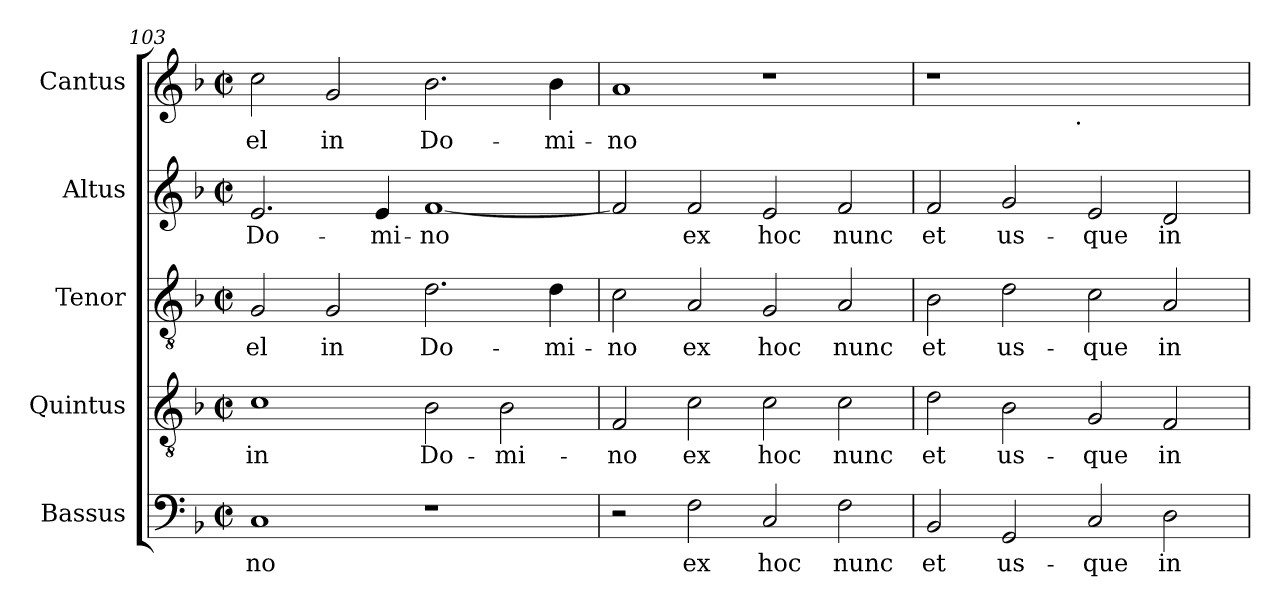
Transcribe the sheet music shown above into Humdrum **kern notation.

**kern	**text	**kern	**text	**kern	**text	**kern	**text	**kern	**text
*part5	*part5	*part4	*part4	*part3	*part3	*part2	*part2	*part1	*part1
*staff5	*staff5	*staff4	*staff4	*staff3	*staff3	*staff2	*staff2	*staff1	*staff1
*I"Bassus	*	*I"Quintus	*	*I"Tenor	*	*I"Altus	*	*I"Cantus	*
!!LO:LB:g=z
*clefF4	*	*clefGv2	*	*clefGv2	*	*clefG2	*	*clefG2	*
*k[b-]	*	*k[b-]	*	*k[b-]	*	*k[b-]	*	*k[b-]	*
*F:	*	*F:	*	*F:	*	*F:	*	*F:	*
*M2/2	*	*M2/2	*	*M2/2	*	*M2/2	*	*M2/2	*
*met(c|)	*	*met(c|)	*	*met(c|)	*	*met(c|)	*	*met(c|)	*
=103	=103	=103	=103	=103	=103	=103	=103	=103	=103
!	!LO:LY:b:cj	!	!LO:LY:b:cj	!	!LO:LY:b:cj	!	!LO:LY:b:cj	!	!LO:LY:b:cj
1C	-no	1c	in	2G/	-el	2.e/	Do-	2cc\	el
!	!	!	!	!	!LO:LY:b:cj	!	!	!	!LO:LY:b:cj
.	.	.	.	2G/	in	.	.	2g/	in
!	!	!	!	!	!	!	!LO:LY:b:cj	!	!
.	.	.	.	.	.	4e/	-mi-	.	.
!	!	!	!LO:LY:b:cj	!	!LO:LY:b:cj	!	!LO:LY:b:cj	!	!LO:LY:b:cj
1r	.	2B-\	Do-	2.d\	Do-	[<1f	-no	2.b-\	Do-
!	!	!	!LO:LY:b:cj	!	!	!	!	!	!
.	.	2B-\	-mi-	.	.	.	.	.	.
!	!	!	!	!	!LO:LY:b:cj	!	!	!	!LO:LY:b:cj
.	.	.	.	4d\	-mi-	.	.	4b-\	-mi-
=104	=104	=104	=104	=104	=104	=104	=104	=104	=104
!	!	!	!LO:LY:b:cj	!	!LO:LY:b:cj	!	!LO:LY:b:cj	!	!LO:LY:b:cj
2r	.	2F/	-no	2c\	-no	2f/]	.	1a	-no
!	!LO:LY:b:cj	!	!LO:LY:b:cj	!	!LO:LY:b:cj	!	!LO:LY:b:cj	!	!
2F\	ex	2c\	ex	2A/	ex	2f/	ex	.	.
!	!LO:LY:b:cj	!	!LO:LY:b:cj	!	!LO:LY:b:cj	!	!LO:LY:b:cj	!	!
2C/	hoc	2c\	hoc	2G/	hoc	2e/	hoc	1r	.
!	!LO:LY:b:cj	!	!LO:LY:b:cj	!	!LO:LY:b:cj	!	!LO:LY:b:cj	!	!
2F\	nunc	2c\	nunc	2A/	nunc	2f/	nunc	.	.
=105	=105	=105	=105	=105	=105	=105	=105	=105	=105
!	!LO:LY:b:cj	!	!LO:LY:b:cj	!	!LO:LY:b:cj	!	!LO:LY:b:cj	!	!
*	*	*	*	*	*	*	*	*^	*
2BB-/	et	2d\	et	2B-\	et	2f/	et	1r	2ryy	.
!	!LO:LY:b:cj	!	!LO:LY:b:cj	!	!LO:LY:b:cj	!	!LO:LY:b:cj	!	!	!
2GG/	us-	2B-\	us-	2d\	us-	2g/	us-	.	4...ryy	.
!	!	!	!	!	!	!	!	!	!LO:TX:b:t=.	!
.	.	.	.	.	.	.	.	.	1ryy	.
!	!LO:LY:b:cj	!	!LO:LY:b:cj	!	!LO:LY:b:cj	!	!LO:LY:b:cj	!	!	!
2C/	-que	2G/	-que	2c\	-que	2e/	-que	1ryy	.	.
!	!LO:LY:b:cj	!	!LO:LY:b:cj	!	!LO:LY:b:cj	!	!LO:LY:b:cj	!	!	!
2D\	in	2F/	in	2A/	in	2d/	in	.	.	.
.	.	.	.	.	.	.	.	.	32ryy	.
*	*	*	*	*	*	*	*	*v	*v	*
=	=	=	=	=	=	=	=	=	=
*-	*-	*-	*-	*-	*-	*-	*-	*-	*-
